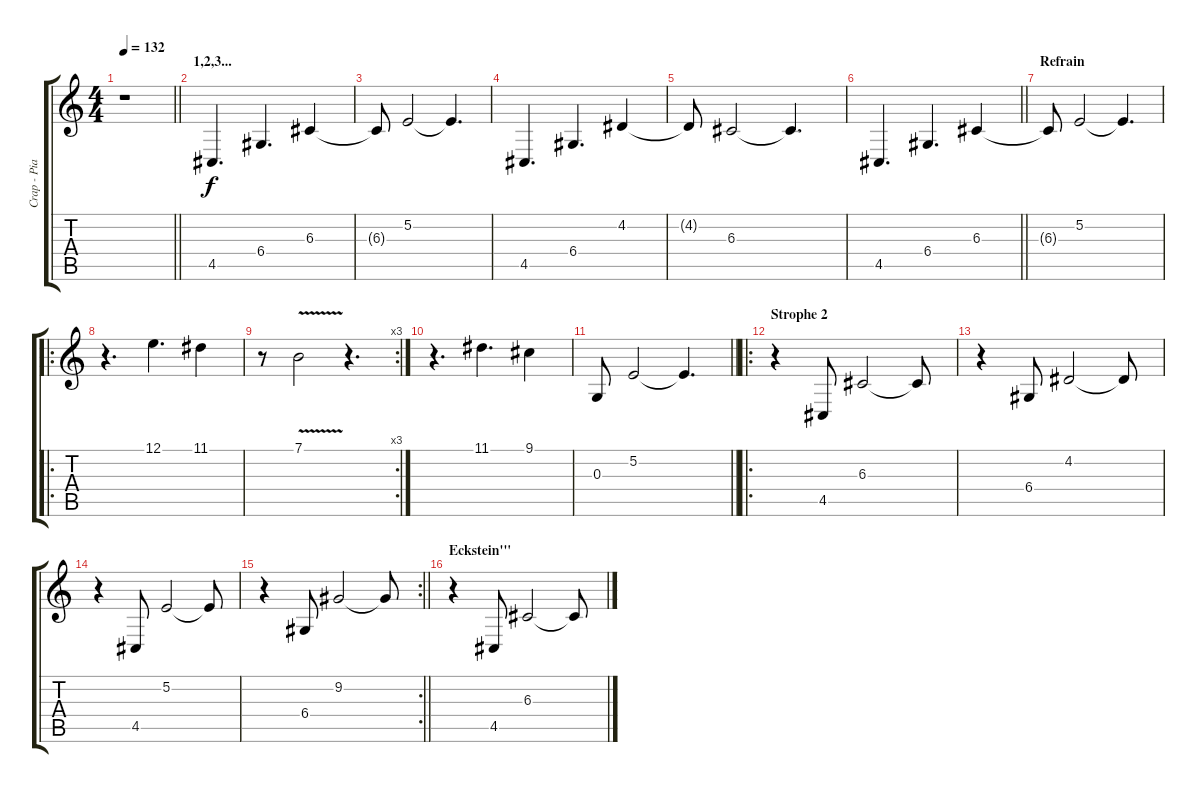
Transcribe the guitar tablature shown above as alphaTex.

\track ("Crap - Piano" "Crap - Pia") {instrument brightacousticpiano}
\staff {score tabs}
\tuning (E4 B3 G3 D3 A2 E2) {hide}
\ts (4 4)
\tempo 132
\clef g2
\barLineRight lightlight
\ks c
r.1{dy f} |
\section ("" "1,2,3...")
4.5.4{d} 6.4.4{d} 6.3.4 |
6.3{t}.8 5.2.2 5.2{t}.4{d} |
4.5.4{d} 6.4.4{d} 4.2.4 |
4.2{t}.8 6.3.2 6.3{t}.4{d} |
\barLineRight lightlight
4.5.4{d} 6.4.4{d} 6.3.4 |
\section ("" "Refrain")
6.3{t}.8 5.2.2 5.2{t}.4{d} |
\ro
r.4{d} 12.1.4{d} 11.1.4 |
\rc 3
r.8 7.1{v}.2 r.4{d} |
r.4{d} 11.1.4{d} 9.1.4 |
\barLineRight lightlight
0.3.8 5.2.2 5.2{t}.4{d} |
\ro
\section ("" "Strophe 2")
r.4 4.5.8 6.3.2 6.3{t}.8 |
r.4 6.4.8 4.2.2 4.2{t}.8 |
r.4 4.5.8 5.2.2 5.2{t}.8 |
\rc 2
\barLineRight lightlight
r.4 6.4.8 9.2.2 9.2{t}.8 |
\section ("" "Eckstein'''")
r.4 4.5.8 6.3.2 6.3{t}.8
